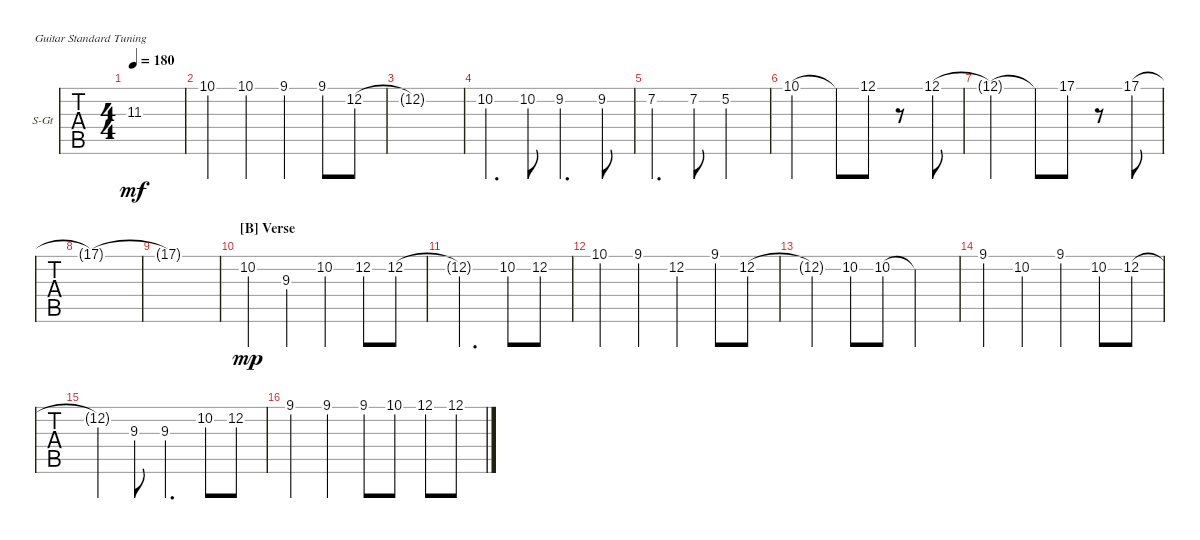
\defaultSystemsLayout 4
\bracketExtendMode groupsimilarinstruments
\firstSystemTrackNameOrientation horizontal
\otherSystemsTrackNameOrientation horizontal
\track ("Vocals" "S-Gt") {solo instrument acousticguitarsteel}
\staff {tabs}
\tuning (E4 B3 G3 D3 A2 E2)
\ts (4 4)
\tempo 180
\clef g2
\ks c
11.3{t}.1{dy mf} |
10.1.4 10.1.4 9.1.4 9.1.8 12.2.8 |
12.2{t}.1 |
10.2.4{d} 10.2.8 9.2.4{d} 9.2.8 |
7.2.4{d} 7.2.8 5.2.2 |
10.1.2 10.1{t}.8 12.1.8 r.8 12.1.8 |
12.1{t}.2 12.1{t}.8 17.1.8 r.8 17.1.8 |
17.1{t}.1 |
17.1{t}.1 |
\section ("B" "Verse")
10.2.4{dy mp} 9.3.4 10.2.4 12.2.8 12.2.8 |
12.2{t}.2{d} 10.2.8 12.2.8 |
10.1.4 9.1.4 12.2.4 9.1.8 12.2.8 |
12.2{t}.4 10.2.8 10.2.8 10.2{t}.2 |
9.1.4 10.2.4 9.1.4 10.2.8 12.2.8 |
12.2{t}.4 9.3.8 9.3.4{d} 10.2.8 12.2.8 |
9.1.4 9.1.4 9.1.8 10.1.8 12.1.8 12.1.8
